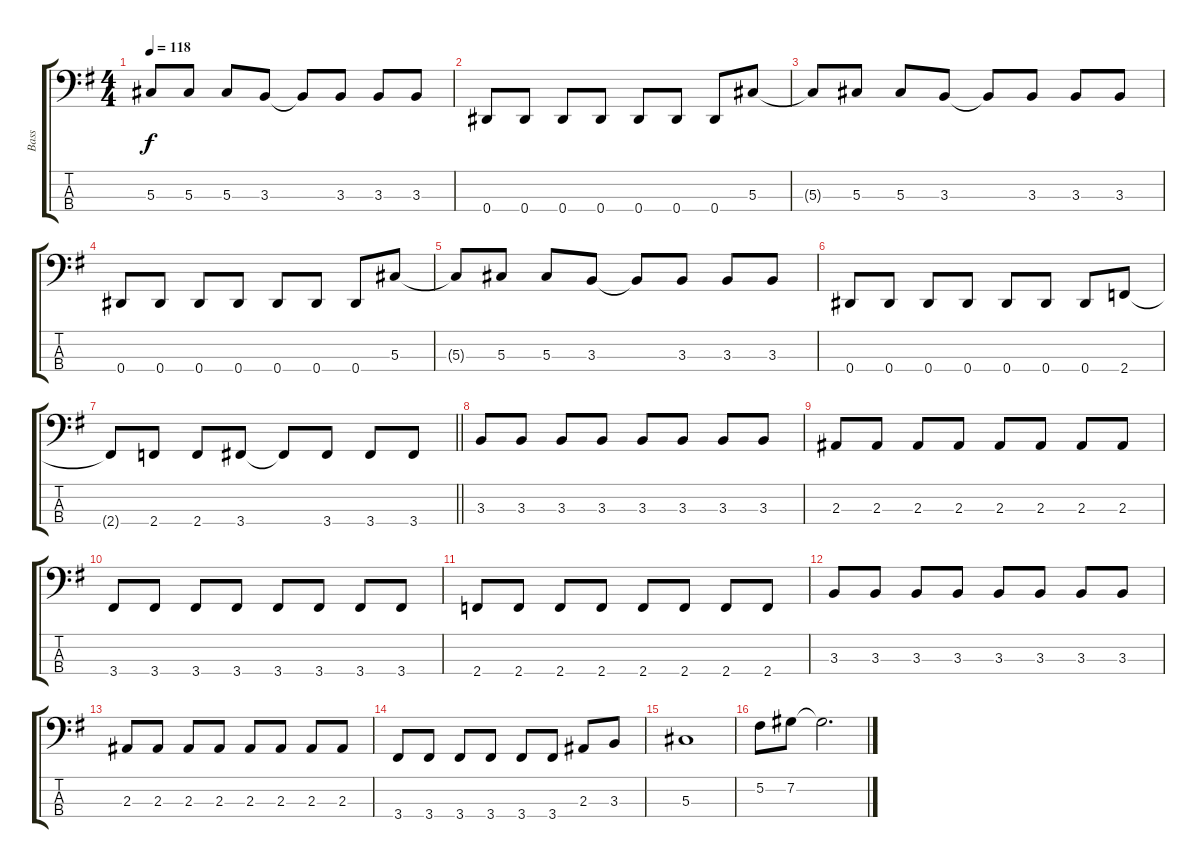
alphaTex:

\track ("Bass" "Bass") {instrument electricbasspick}
\staff {score tabs}
\tuning (Gb2 Db2 Ab1 Eb1) {hide}
\ts (4 4)
\tempo 118
\clef f4
\ks g
5.3{t}.8{dy f} 5.3.8 5.3.8 3.3.8 3.3{t}.8 3.3.8 3.3.8 3.3.8 |
0.4.8 0.4.8 0.4.8 0.4.8 0.4.8 0.4.8 0.4.8 5.3.8 |
5.3{t}.8 5.3.8 5.3.8 3.3.8 3.3{t}.8 3.3.8 3.3.8 3.3.8 |
0.4.8 0.4.8 0.4.8 0.4.8 0.4.8 0.4.8 0.4.8 5.3.8 |
5.3{t}.8 5.3.8 5.3.8 3.3.8 3.3{t}.8 3.3.8 3.3.8 3.3.8 |
0.4.8 0.4.8 0.4.8 0.4.8 0.4.8 0.4.8 0.4.8 2.4.8 |
\barLineRight lightlight
2.4{t}.8 2.4.8 2.4.8 3.4.8 3.4{t}.8 3.4.8 3.4.8 3.4.8 |
3.3.8 3.3.8 3.3.8 3.3.8 3.3.8 3.3.8 3.3.8 3.3.8 |
2.3.8 2.3.8 2.3.8 2.3.8 2.3.8 2.3.8 2.3.8 2.3.8 |
3.4.8 3.4.8 3.4.8 3.4.8 3.4.8 3.4.8 3.4.8 3.4.8 |
2.4.8 2.4.8 2.4.8 2.4.8 2.4.8 2.4.8 2.4.8 2.4.8 |
3.3.8 3.3.8 3.3.8 3.3.8 3.3.8 3.3.8 3.3.8 3.3.8 |
2.3.8 2.3.8 2.3.8 2.3.8 2.3.8 2.3.8 2.3.8 2.3.8 |
3.4.8 3.4.8 3.4.8 3.4.8 3.4.8 3.4.8 2.3.8 3.3.8 |
5.3.1 |
5.2.8 7.2.8 7.2{t}.2{d}
